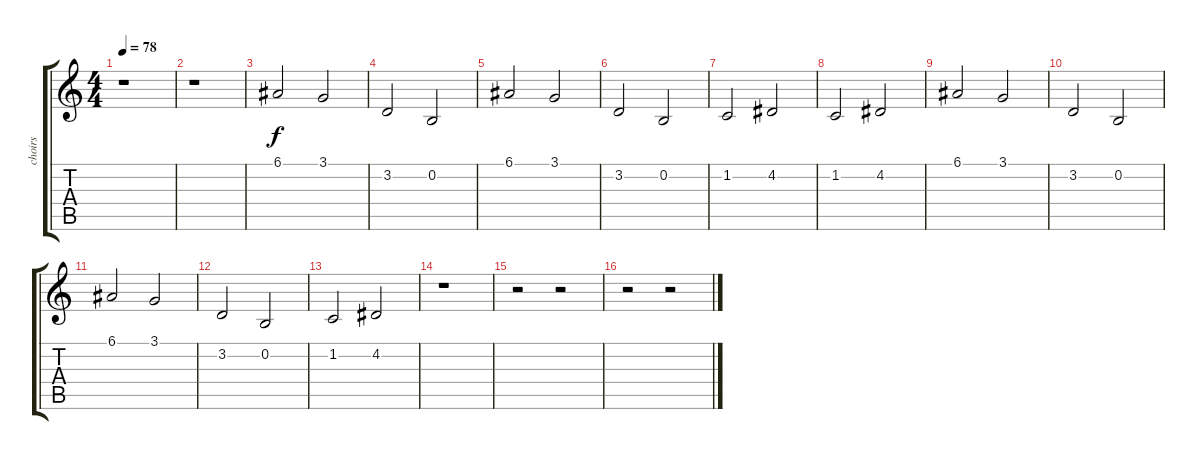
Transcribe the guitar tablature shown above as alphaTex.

\track ("choirs" "choirs") {instrument choiraahs}
\staff {score tabs}
\tuning (E4 B3 G3 D3 A2 E2) {hide}
\ts (4 4)
\tempo 78
\clef g2
\ks c
r.1{dy f} |
r.1 |
6.1.2 3.1.2 |
3.2.2 0.2.2 |
6.1.2 3.1.2 |
3.2.2 0.2.2 |
1.2.2 4.2.2 |
1.2.2 4.2.2 |
6.1.2 3.1.2 |
3.2.2 0.2.2 |
6.1.2 3.1.2 |
3.2.2 0.2.2 |
1.2.2 4.2.2 |
r.1 |
r.2 r.2 |
r.2 r.2
